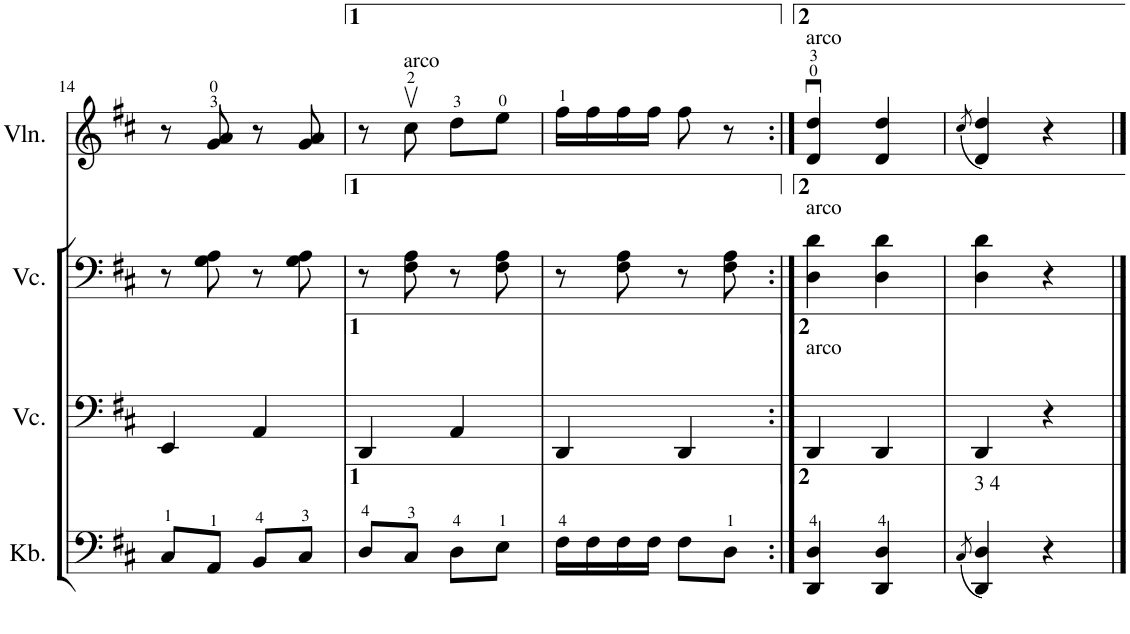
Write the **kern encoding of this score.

**kern	**kern	**kern	**kern
*part4	*part3	*part2	*part1
*staff4	*staff3	*staff2	*staff1
*I"Solo-Kontrabass	*I"Violoncello 2	*I"Violoncello 1	*I"Violine
*I'Kb.	*I'Vc.	*I'Vc.	*I'Vln.
!!LO:PB:g=z
*clefF4	*clefF4	*clefF4	*clefG2
*Trd7c12	*	*	*
*k[f#c#]	*k[f#c#]	*k[f#c#]	*k[f#c#]
*D:	*D:	*D:	*D:
*M2/4	*M2/4	*M2/4	*M2/4
=14	=14	=14	=14
8C#/L	4EE/	8r	8r
8AA/J	.	8G\ 8A\	8g/ 8a/
8BB/L	4AA/	8r	8r
8C#/J	.	8G\ 8A\	8g/ 8a/
=15	=15	=15	=15
8D/L	4DD/	8r	8r
!	!	!	!LO:TX:a:t=arco
8C#/J	.	8F#\ 8A\	8cc#v\
8D\L	4AA/	8r	8dd\L
8E\J	.	8F#\ 8A\	8ee\J
=16	=16	=16	=16
16F#\LL	4DD/	8r	16ff#\LL
16F#\	.	.	16ff#\
16F#\	.	8F#\ 8A\	16ff#\
16F#\JJ	.	.	16ff#\JJ
8F#\L	4DD/	8r	8ff#\
8D\J	.	8F#\ 8A\	8r
=17:|!	=17:|!	=17:|!	=17:|!
!	!	!	!LO:TX:a:t=arco
!	!	!LO:TX:a:t=arco	!
!	!LO:TX:a:t=arco	!	!
4DD/ 4D/	4DD/	4D\ 4d\	4d/u 4dd/u
4DD/ 4D/	4DD/	4D\ 4d\	4d/ 4dd/
=18	=18	=18	=18
(8qC#/	.	.	(8qcc#/
*	*	*	*^
!LO:TX:a:t=3 4	!	!	!	!
4DD/ 4D/)	4DD/	4D\ 4d\	4d/ 4dd/)	4ryy
4r	4r	4r	4r	4ryy
*	*	*	*v	*v
==	==	==	==
*-	*-	*-	*-
